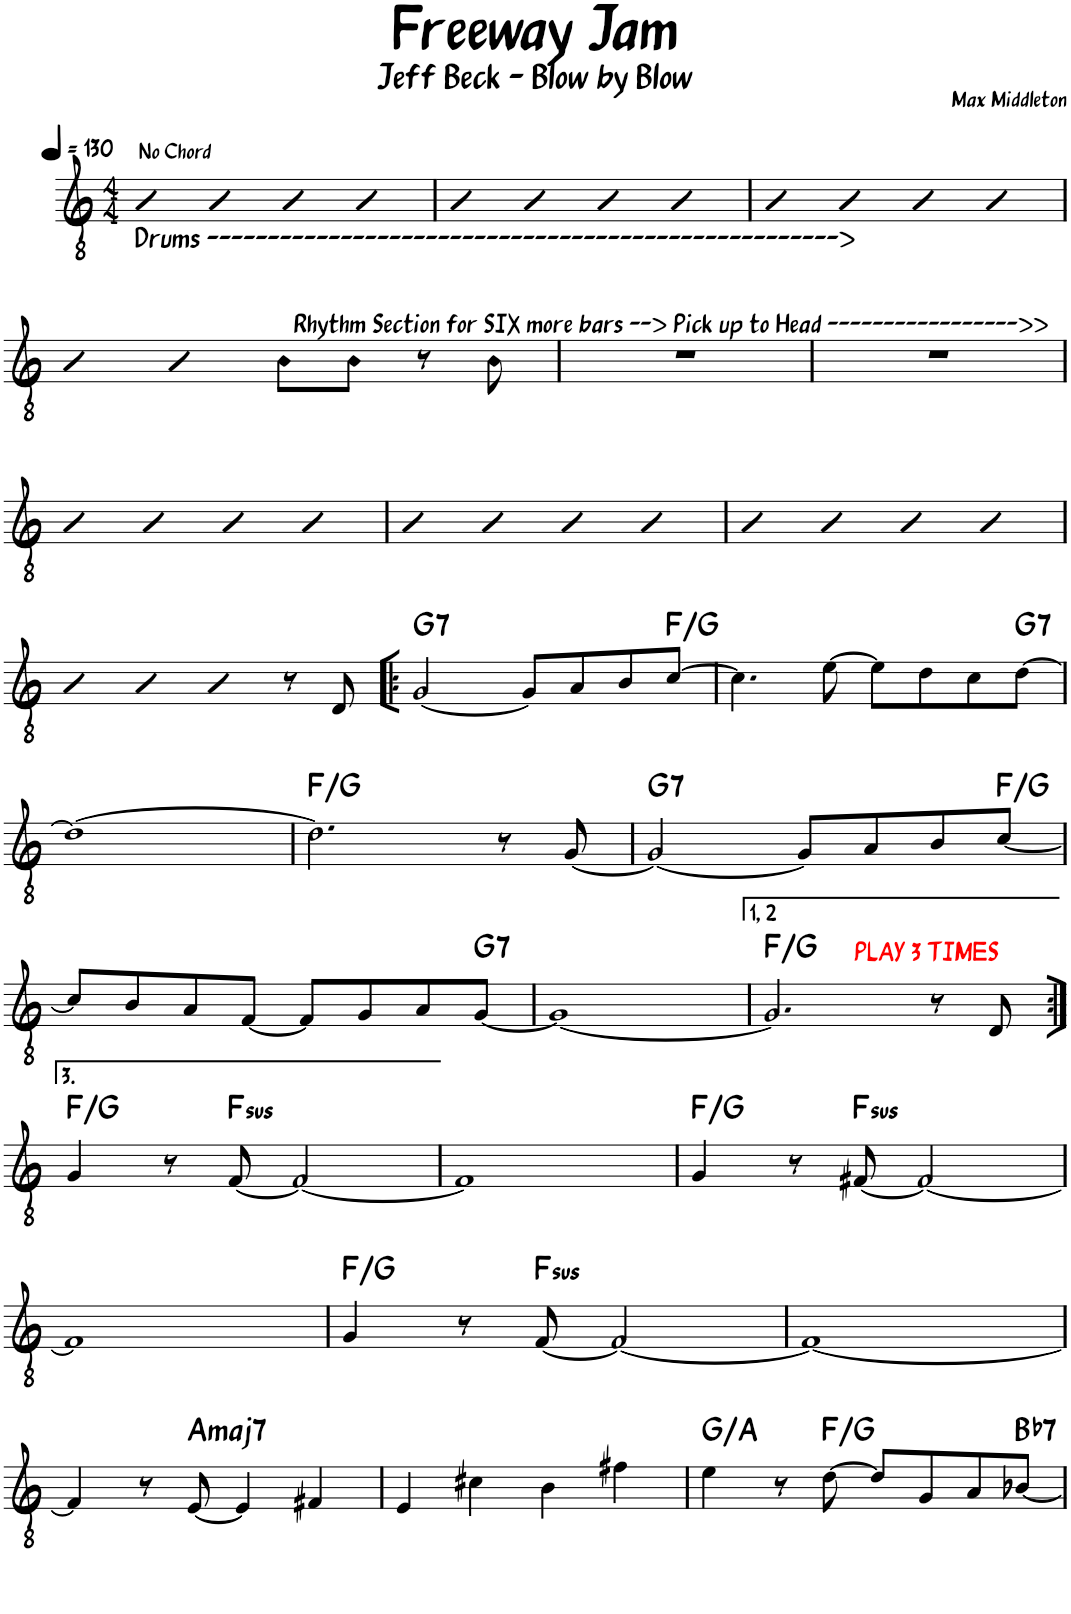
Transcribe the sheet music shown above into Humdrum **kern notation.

**kern	**harte
*part1	*part1
*staff1	*
*I"Guitar	*
*I'Gtr.	*
*clefGv2	*
*k[]	*
*M4/4	*
=1	=1
4B	.
4B	.
4B	.
4B	.
=2	=2
4B	.
4B	.
4B	.
4B	.
=3	=3
4B	.
4B	.
4B	.
4B	.
!!LO:LB:g=z
=4	=4
4B	.
4B	.
!LO:N:head=diamond	!
8B\L	.
!LO:N:head=diamond	!
8B\J	.
8r	.
!LO:N:head=diamond	!
8B\	.
=5	=5
1r	.
=6	=6
1r	.
!!LO:LB:g=z
=7	=7
4B	.
4B	.
4B	.
4B	.
=8	=8
4B	.
4B	.
4B	.
4B	.
=9	=9
4B	.
4B	.
4B	.
4B	.
!!LO:LB:g=z
=10	=10
4B	.
4B	.
4B	.
8r	.
8D/	.
=11!|:	=11!|:
!	!LO:H:kt=7
[2G/	G:7
8G/L]	.
8A/	.
8B/	.
[8c/J	F:maj/2
=12	=12
4.c\]	.
[8e\	.
8e\L]	.
8d\	.
8c\	.
!	!LO:H:kt=7
[8d\J	G:7
!!LO:LB:g=z
=13	=13
1d_	.
=14	=14
2.d\]	F:maj/2
8r	.
[8G/	.
=15	=15
!	!LO:H:kt=7
2G/_	G:7
8G/L]	.
8A/	.
8B/	.
[8c/J	F:maj/2
!!LO:LB:g=z
=16	=16
8c/L]	.
8B/	.
8A/	.
[8F/J	.
8F/L]	.
8G/	.
8A/	.
!	!LO:H:kt=7
[8G/J	G:7
=17	=17
1G_	.
=18	=18
2.G/]	F:maj/2
8r	.
8D/	.
!!LO:LB:g=z
=19:|!	=19:|!
4G/	F:maj/2
8r	.
!	!LO:H:kt=sus
[8F/	F:sus4
2F/_	.
=20	=20
1F]	.
=21	=21
4G/	F:maj/2
8r	.
!	!LO:H:kt=sus
[8F#X/	F:sus4
2F#/_	.
!!LO:LB:g=z
=22	=22
1F#]	.
=23	=23
4G/	F:maj/2
8r	.
!	!LO:H:kt=sus
[8F/	F:sus4
2F/_	.
=24	=24
1F_	.
!!LO:LB:g=z
=25	=25
4F/]	.
8r	.
!	!LO:H:kt=maj7
[8E/	A:maj7
4E/]	.
4F#X/	.
=26	=26
4E/	.
4c#X\	.
4B\	.
4f#X\	.
=27	=27
4e\	G:maj/2
8r	.
[8d\	F:maj/2
8d/L]	.
8G/	.
8A/	.
!	!LO:H:kt=7
[8B-X/J	Bb:7
=	=
*-	*-
